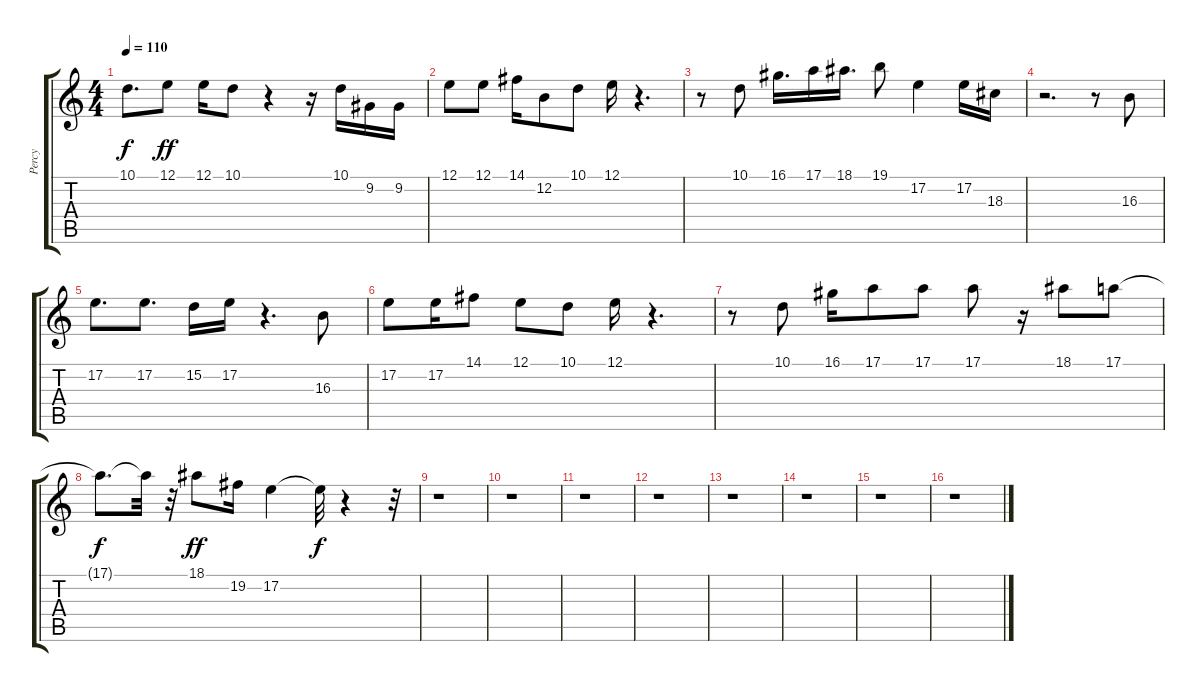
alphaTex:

\track ("Percy" "Percy") {instrument pad3polysynth}
\staff {score tabs}
\tuning (E4 B3 G3 D3 A2 E2) {hide}
\ts (4 4)
\tempo 110
\clef g2
\ks c
10.1{t}.8{d dy f} 12.1.8{dy ff} 12.1.16 10.1.8 r.4 r.16 10.1.16 9.2.16 9.2.16 |
12.1.8 12.1.8 14.1.16 12.2.8 10.1.8 12.1.16 r.4{d} |
r.8 10.1.8 16.1.16{d} 17.1.16 18.1.16{d} 19.1.8 17.2.4 17.2.16 18.3.16 |
r.2{d} r.8 16.3.8 |
17.2.8{d} 17.2.8{d} 15.2.16 17.2.16 r.4{d} 16.3.8 |
17.2.8 17.2.16 14.1.8 12.1.8 10.1.8 12.1.16 r.4{d} |
r.8 10.1.8 16.1.16 17.1.8 17.1.8 17.1.8 r.16 18.1.8 17.1.8 |
17.1{t}.8{d dy f} 17.1{t}.32 r.32 18.1.8{dy ff} 19.2.16 17.2.4 17.2{t}.32{dy f} r.4 r.32 |
r.1 |
r.1 |
r.1 |
r.1 |
r.1 |
r.1 |
r.1 |
r.1
